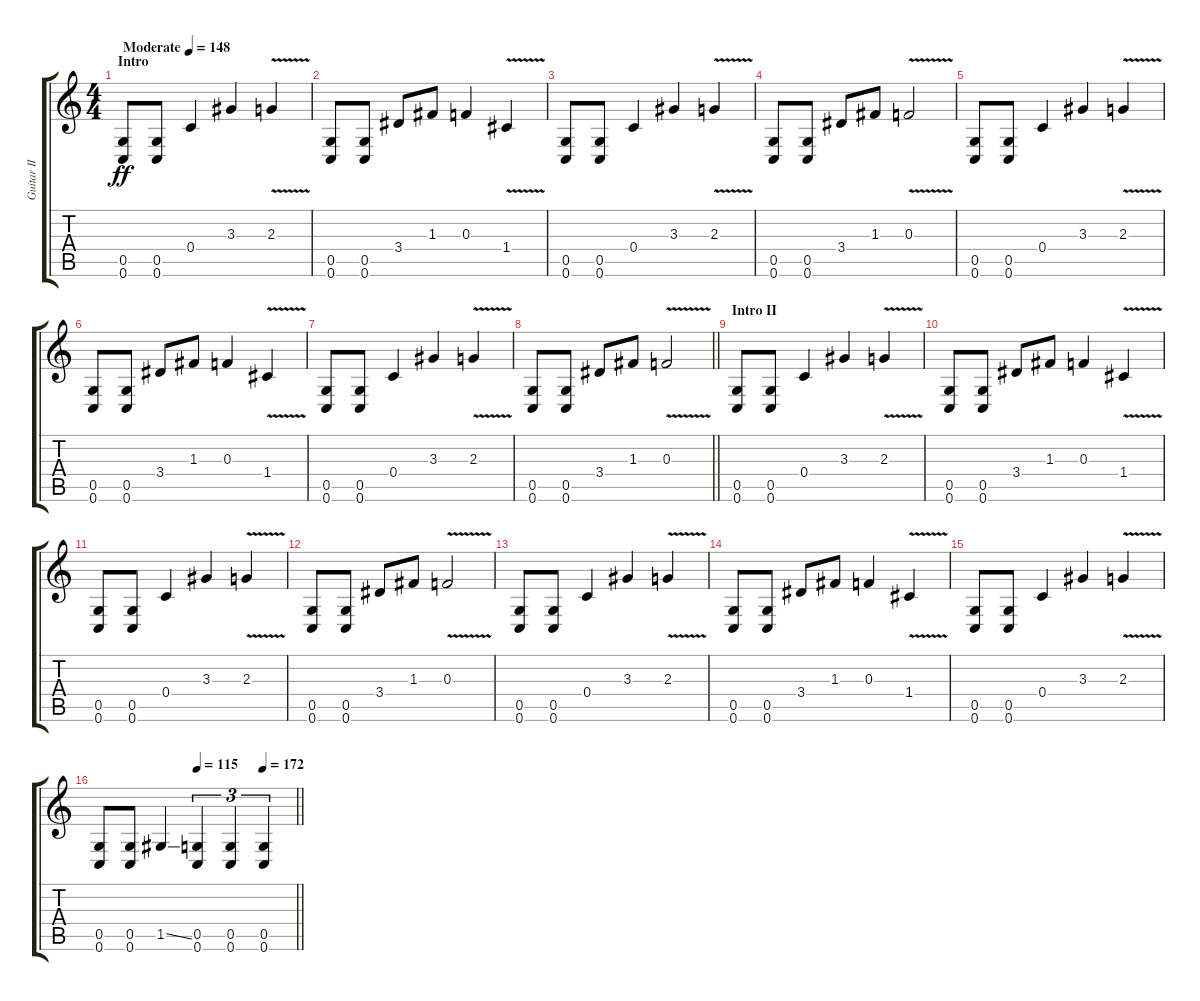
\track ("Guitar II" "Guitar II") {instrument distortionguitar}
\staff {score tabs}
\tuning (D4 A3 F3 C3 G2 C2) {hide}
\ts (4 4)
\section ("" "Intro")
\tempo (148 "Moderate")
\clef g2
\ks c
(0.5 0.6).8{dy ff instrument distortionguitar} (0.5 0.6).8 0.4.4 3.3.4 2.3{v}.4 |
(0.5 0.6).8 (0.5 0.6).8 3.4.8 1.3.8 0.3.4 1.4{v}.4 |
(0.5 0.6).8 (0.5 0.6).8 0.4.4 3.3.4 2.3{v}.4 |
(0.5 0.6).8 (0.5 0.6).8 3.4.8 1.3.8 0.3{v}.2 |
(0.5 0.6).8 (0.5 0.6).8 0.4.4 3.3.4 2.3{v}.4 |
(0.5 0.6).8 (0.5 0.6).8 3.4.8 1.3.8 0.3.4 1.4{v}.4 |
(0.5 0.6).8 (0.5 0.6).8 0.4.4 3.3.4 2.3{v}.4 |
\barLineRight lightlight
(0.5 0.6).8 (0.5 0.6).8 3.4.8 1.3.8 0.3{v}.2 |
\section ("" "Intro II")
(0.5 0.6).8 (0.5 0.6).8 0.4.4 3.3.4 2.3{v}.4 |
(0.5 0.6).8 (0.5 0.6).8 3.4.8 1.3.8 0.3.4 1.4{v}.4 |
(0.5 0.6).8 (0.5 0.6).8 0.4.4 3.3.4 2.3{v}.4 |
(0.5 0.6).8 (0.5 0.6).8 3.4.8 1.3.8 0.3{v}.2 |
(0.5 0.6).8 (0.5 0.6).8 0.4.4 3.3.4 2.3{v}.4 |
(0.5 0.6).8 (0.5 0.6).8 3.4.8 1.3.8 0.3.4 1.4{v}.4 |
(0.5 0.6).8 (0.5 0.6).8 0.4.4 3.3.4 2.3{v}.4 |
\tempo (115 0.5)
\tempo (172 0.8333333333333334)
\barLineRight lightlight
(0.5 0.6).8 (0.5 0.6).8 1.5{ss}.4 (0.5 0.6).4{tu (3 2)} (0.5 0.6).4{tu (3 2)} (0.5 0.6).4{tu (3 2)}
